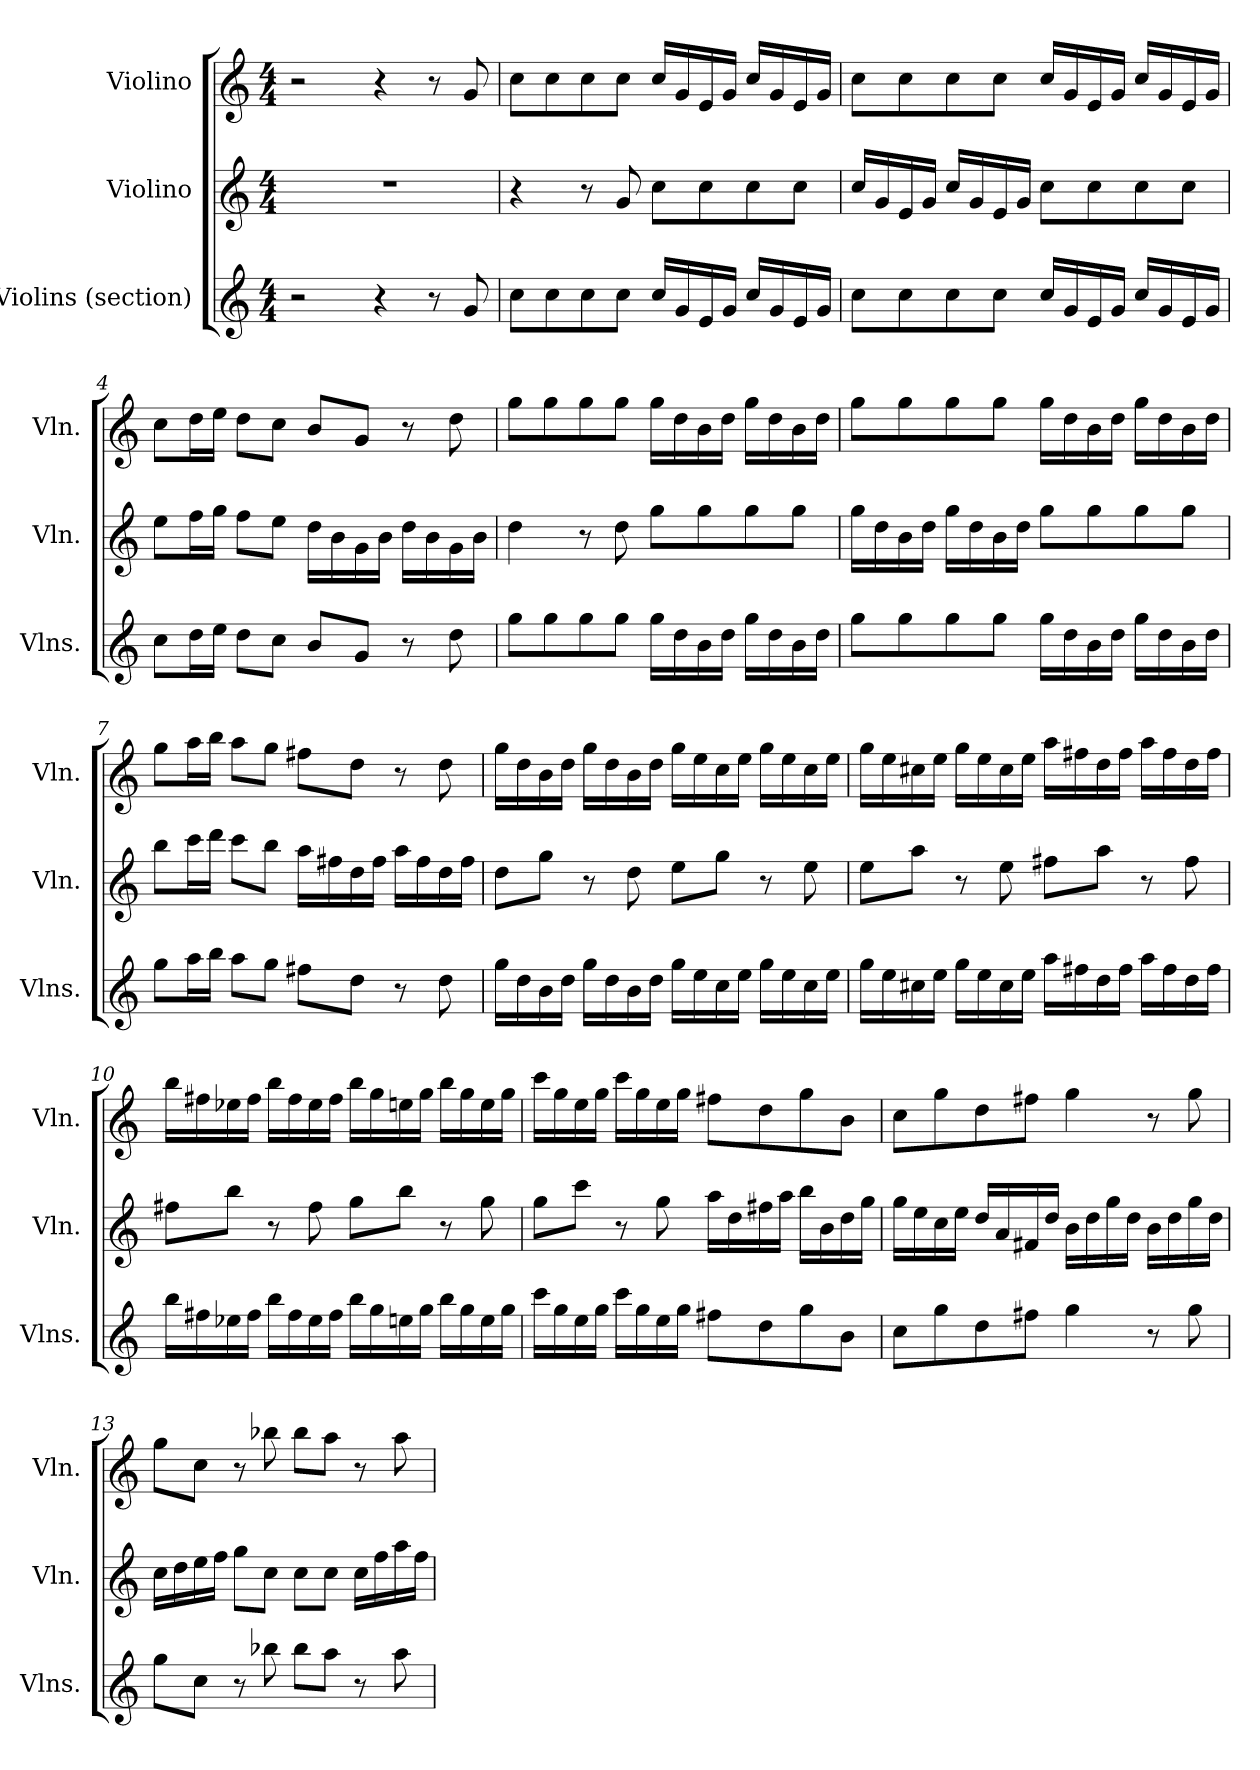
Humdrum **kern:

**kern	**kern	**kern
*part3	*part2	*part1
*staff3	*staff2	*staff1
*I"Violins (section)	*I"Violino	*I"Violino
*I'Vlns.	*I'Vln.	*I'Vln.
*clefG2	*clefG2	*clefG2
*k[]	*k[]	*k[]
*M4/4	*M4/4	*M4/4
*MM120	*MM120	*MM120
=1	=1	=1
2r	1r	2r
4r	.	4r
8r	.	8r
8g/	.	8g/
=2	=2	=2
8cc\L	4r	8cc\L
8cc\	.	8cc\
8cc\	8r	8cc\
8cc\J	8g/	8cc\J
16cc/LL	8cc\L	16cc/LL
16g/	.	16g/
16e/	8cc\	16e/
16g/JJ	.	16g/JJ
16cc/LL	8cc\	16cc/LL
16g/	.	16g/
16e/	8cc\J	16e/
16g/JJ	.	16g/JJ
=3	=3	=3
8cc\L	16cc/LL	8cc\L
.	16g/	.
8cc\	16e/	8cc\
.	16g/JJ	.
8cc\	16cc/LL	8cc\
.	16g/	.
8cc\J	16e/	8cc\J
.	16g/JJ	.
16cc/LL	8cc\L	16cc/LL
16g/	.	16g/
16e/	8cc\	16e/
16g/JJ	.	16g/JJ
16cc/LL	8cc\	16cc/LL
16g/	.	16g/
16e/	8cc\J	16e/
16g/JJ	.	16g/JJ
!!LO:LB:g=z
=4	=4	=4
8cc\L	8ee\L	8cc\L
16dd\L	16ff\L	16dd\L
16ee\JJ	16gg\JJ	16ee\JJ
8dd\L	8ff\L	8dd\L
8cc\J	8ee\J	8cc\J
8b/L	16dd\LL	8b/L
.	16b\	.
8g/J	16g\	8g/J
.	16b\JJ	.
8r	16dd\LL	8r
.	16b\	.
8dd\	16g\	8dd\
.	16b\JJ	.
=5	=5	=5
8gg\L	4dd\	8gg\L
8gg\	.	8gg\
8gg\	8r	8gg\
8gg\J	8dd\	8gg\J
16gg\LL	8gg\L	16gg\LL
16dd\	.	16dd\
16b\	8gg\	16b\
16dd\JJ	.	16dd\JJ
16gg\LL	8gg\	16gg\LL
16dd\	.	16dd\
16b\	8gg\J	16b\
16dd\JJ	.	16dd\JJ
=6	=6	=6
8gg\L	16gg\LL	8gg\L
.	16dd\	.
8gg\	16b\	8gg\
.	16dd\JJ	.
8gg\	16gg\LL	8gg\
.	16dd\	.
8gg\J	16b\	8gg\J
.	16dd\JJ	.
16gg\LL	8gg\L	16gg\LL
16dd\	.	16dd\
16b\	8gg\	16b\
16dd\JJ	.	16dd\JJ
16gg\LL	8gg\	16gg\LL
16dd\	.	16dd\
16b\	8gg\J	16b\
16dd\JJ	.	16dd\JJ
!!LO:LB:g=z
=7	=7	=7
8gg\L	8bb\L	8gg\L
16aa\L	16ccc\L	16aa\L
16bb\JJ	16ddd\JJ	16bb\JJ
8aa\L	8ccc\L	8aa\L
8gg\J	8bb\J	8gg\J
8ff#X\L	16aa\LL	8ff#X\L
.	16ff#X\	.
8dd\J	16dd\	8dd\J
.	16ff#\JJ	.
8r	16aa\LL	8r
.	16ff#\	.
8dd\	16dd\	8dd\
.	16ff#\JJ	.
=8	=8	=8
16gg\LL	8dd\L	16gg\LL
16dd\	.	16dd\
16b\	8gg\J	16b\
16dd\JJ	.	16dd\JJ
16gg\LL	8r	16gg\LL
16dd\	.	16dd\
16b\	8dd\	16b\
16dd\JJ	.	16dd\JJ
16gg\LL	8ee\L	16gg\LL
16ee\	.	16ee\
16cc\	8gg\J	16cc\
16ee\JJ	.	16ee\JJ
16gg\LL	8r	16gg\LL
16ee\	.	16ee\
16cc\	8ee\	16cc\
16ee\JJ	.	16ee\JJ
!!LO:LB:g=z
=9	=9	=9
16gg\LL	8ee\L	16gg\LL
16ee\	.	16ee\
16cc#X\	8aa\J	16cc#X\
16ee\JJ	.	16ee\JJ
16gg\LL	8r	16gg\LL
16ee\	.	16ee\
16cc#\	8ee\	16cc#\
16ee\JJ	.	16ee\JJ
16aa\LL	8ff#X\L	16aa\LL
16ff#X\	.	16ff#X\
16dd\	8aa\J	16dd\
16ff#\JJ	.	16ff#\JJ
16aa\LL	8r	16aa\LL
16ff#\	.	16ff#\
16dd\	8ff#\	16dd\
16ff#\JJ	.	16ff#\JJ
=10	=10	=10
16bb\LL	8ff#X\L	16bb\LL
16ff#X\	.	16ff#X\
16ee-X\	8bb\J	16ee-X\
16ff#\JJ	.	16ff#\JJ
16bb\LL	8r	16bb\LL
16ff#\	.	16ff#\
16ee-\	8ff#\	16ee-\
16ff#\JJ	.	16ff#\JJ
16bb\LL	8gg\L	16bb\LL
16gg\	.	16gg\
16een\	8bb\J	16een\
16gg\JJ	.	16gg\JJ
16bb\LL	8r	16bb\LL
16gg\	.	16gg\
16ee\	8gg\	16ee\
16gg\JJ	.	16gg\JJ
!!LO:LB:g=z
=11	=11	=11
16ccc\LL	8gg\L	16ccc\LL
16gg\	.	16gg\
16ee\	8ccc\J	16ee\
16gg\JJ	.	16gg\JJ
16ccc\LL	8r	16ccc\LL
16gg\	.	16gg\
16ee\	8gg\	16ee\
16gg\JJ	.	16gg\JJ
8ff#X\L	16aa\LL	8ff#X\L
.	16dd\	.
8dd\	16ff#X\	8dd\
.	16aa\JJ	.
8gg\	16bb\LL	8gg\
.	16b\	.
8b\J	16dd\	8b\J
.	16gg\JJ	.
=12	=12	=12
8cc\L	16gg\LL	8cc\L
.	16ee\	.
8gg\	16cc\	8gg\
.	16ee\JJ	.
8dd\	16dd/LL	8dd\
.	16a/	.
8ff#X\J	16f#X/	8ff#X\J
.	16dd/JJ	.
4gg\	16b\LL	4gg\
.	16dd\	.
.	16gg\	.
.	16dd\JJ	.
8r	16b\LL	8r
.	16dd\	.
8gg\	16gg\	8gg\
.	16dd\JJ	.
!!LO:PB:g=z
=13	=13	=13
8gg\L	16cc\LL	8gg\L
.	16dd\	.
8cc\J	16ee\	8cc\J
.	16ff\JJ	.
8r	8gg\L	8r
8bb-X\	8cc\J	8bb-X\
8bb-\L	8cc\L	8bb-\L
8aa\J	8cc\J	8aa\J
8r	16cc\LL	8r
.	16ff\	.
8aa\	16aa\	8aa\
.	16ff\JJ	.
=	=	=
*-	*-	*-
